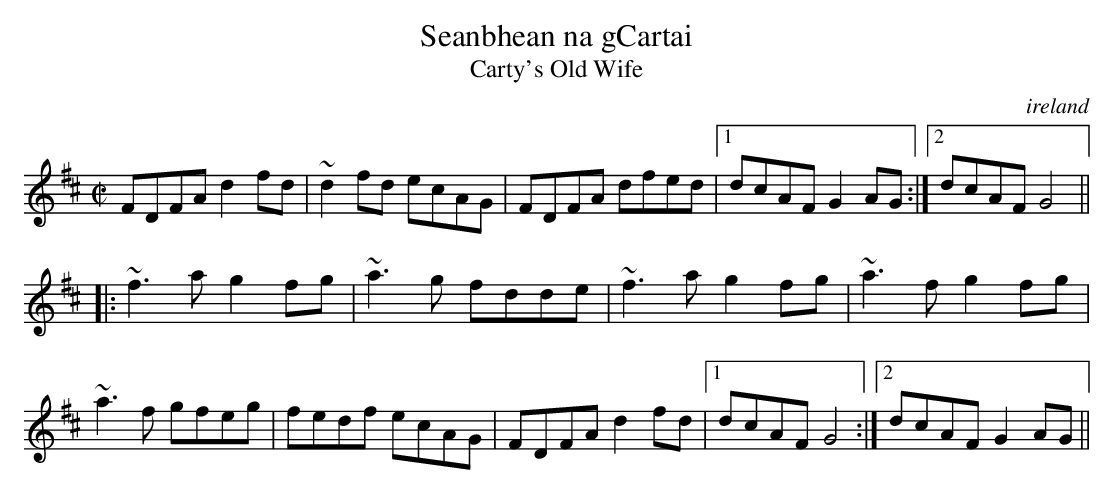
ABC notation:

X:1
T:Seanbhean na gCartai
T:Carty's Old Wife
O:ireland
M:C|
K:D
FDFA d2fd|~d2fd ecAG|FDFA dfed|1 dcAF G2AG:|2 dcAF G4||
|:~f3a g2fg|~a3g fdde|~f3a g2fg|~a3f g2fg|
~a3f gfeg|fedf ecAG|FDFA d2fd|1 dcAF G4:|2 dcAF G2AG||
